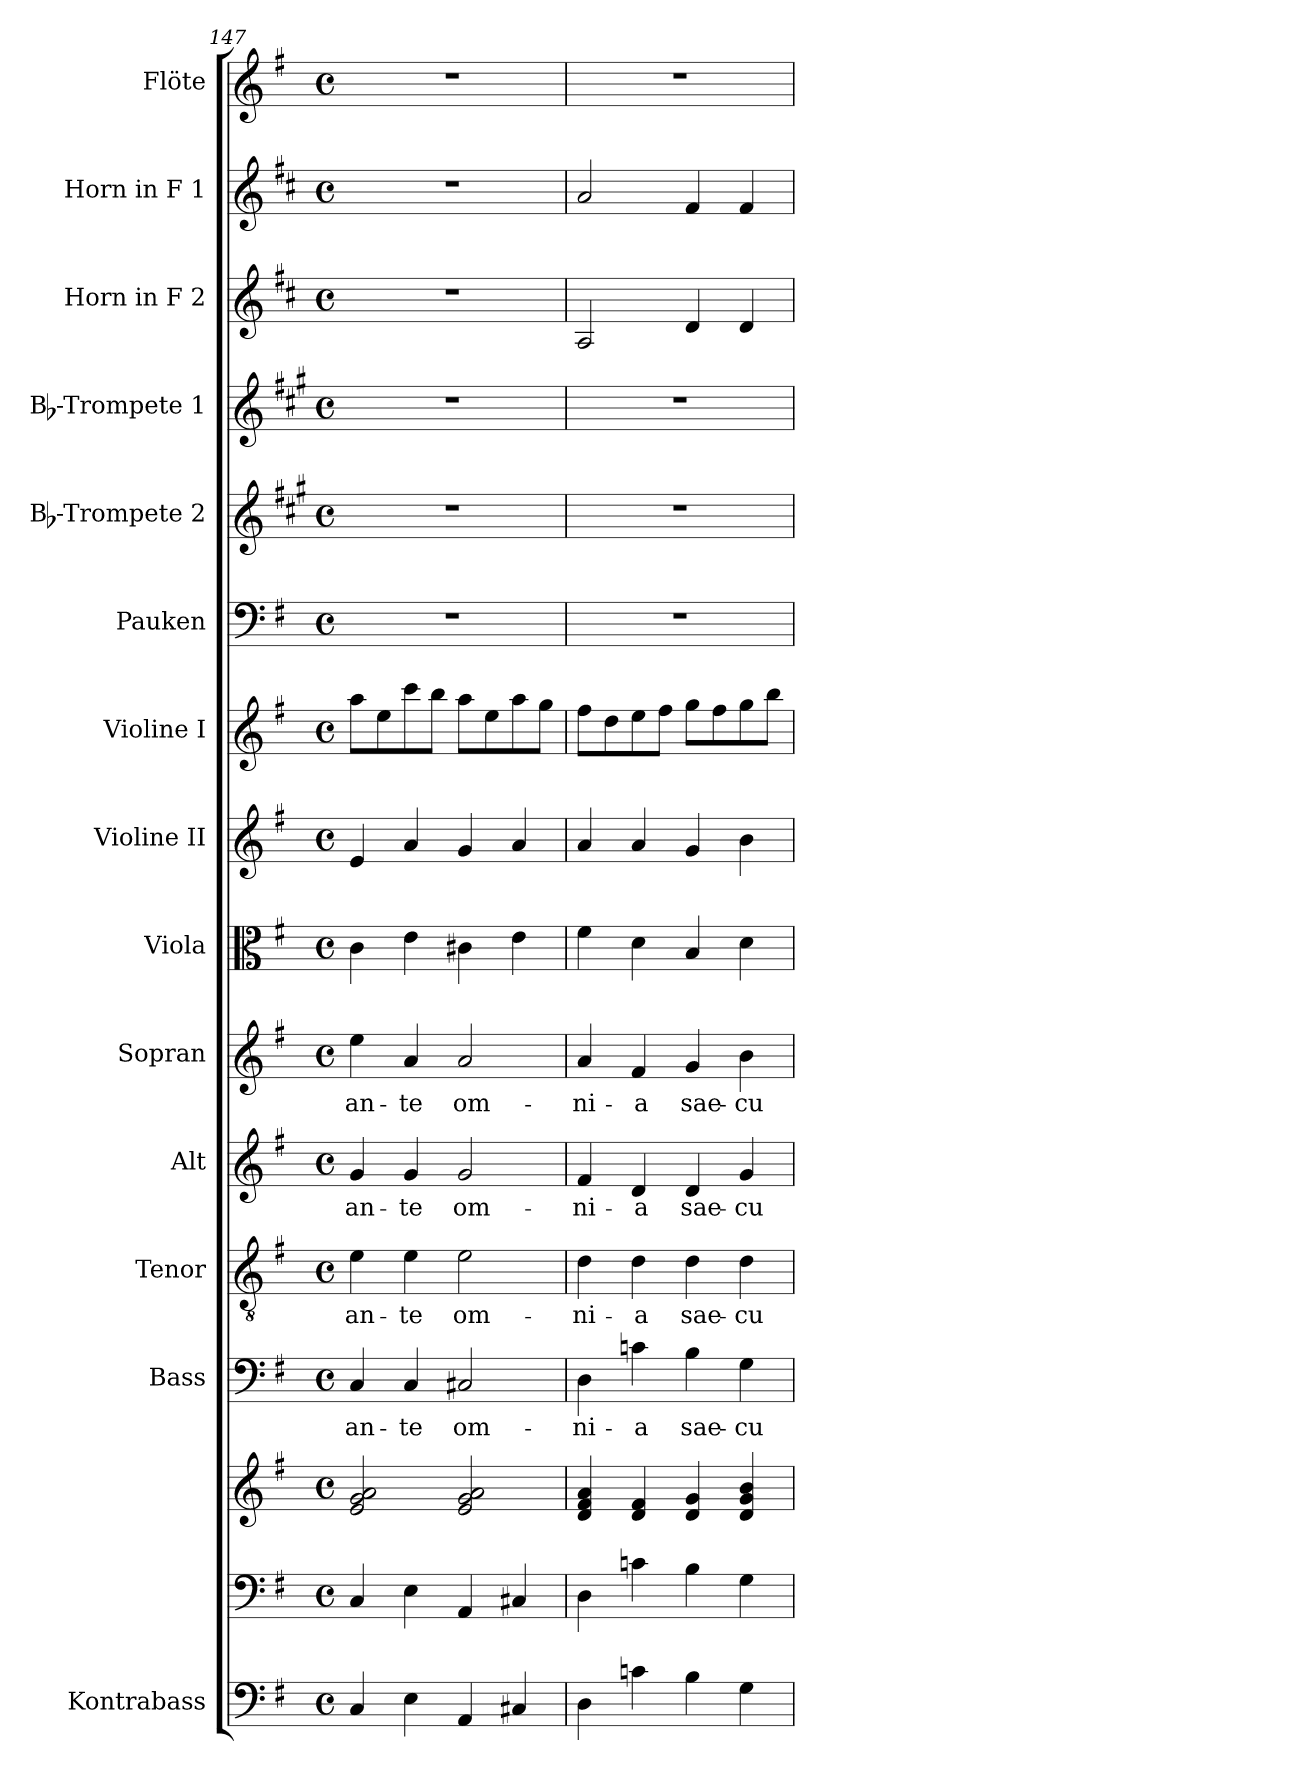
**kern	**kern	**kern	**kern	**text	**kern	**text	**kern	**text	**kern	**text	**kern	**kern	**kern	**kern	**kern	**kern	**kern	**kern	**kern
*part15	*part14	*part14	*part13	*part13	*part12	*part12	*part11	*part11	*part10	*part10	*part9	*part8	*part7	*part6	*part5	*part4	*part3	*part2	*part1
*staff16	*staff15	*staff14	*staff13	*staff13	*staff12	*staff12	*staff11	*staff11	*staff10	*staff10	*staff9	*staff8	*staff7	*staff6	*staff5	*staff4	*staff3	*staff2	*staff1
*I"Kontrabass	*	*	*I"Bass	*	*I"Tenor	*	*I"Alt	*	*I"Sopran	*	*I"Viola	*I"Violine II	*I"Violine I	*I"Pauken	*I"Bb-Trompete 2	*I"Bb-Trompete 1	*I"Horn in F 2	*I"Horn in F 1	*I"Flöte
*I'Kb.	*	*	*I'B.	*	*I'T.	*	*I'A.	*	*I'S.	*	*I'Vla.	*I'Vl. II	*I'Vl. I	*I'Pk.	*I'Bb Trp. 2	*I'Bb Trp. 1	*	*	*I'Fl.
*clefF4	*clefF4	*clefG2	*clefF4	*	*clefGv2	*	*clefG2	*	*clefG2	*	*clefC3	*clefG2	*clefG2	*clefF4	*clefG2	*clefG2	*clefG2	*clefG2	*clefG2
*ITrd7c12	*	*	*	*	*	*	*	*	*	*	*	*	*	*	*ITrd1c2	*ITrd1c2	*ITrd4c7	*ITrd4c7	*
*k[f#]	*k[f#]	*k[f#]	*k[f#]	*	*k[f#]	*	*k[f#]	*	*k[f#]	*	*k[f#]	*k[f#]	*k[f#]	*k[f#]	*k[f#]	*k[f#]	*k[f#]	*k[f#]	*k[f#]
*G:	*G:	*G:	*G:	*	*G:	*	*G:	*	*G:	*	*G:	*G:	*G:	*G:	*G:	*G:	*G:	*G:	*G:
*M4/4	*M4/4	*M4/4	*M4/4	*	*M4/4	*	*M4/4	*	*M4/4	*	*M4/4	*M4/4	*M4/4	*M4/4	*M4/4	*M4/4	*M4/4	*M4/4	*M4/4
*met(c)	*met(c)	*met(c)	*met(c)	*	*met(c)	*	*met(c)	*	*met(c)	*	*met(c)	*met(c)	*met(c)	*met(c)	*met(c)	*met(c)	*met(c)	*met(c)	*met(c)
=147	=147	=147	=147	=147	=147	=147	=147	=147	=147	=147	=147	=147	=147	=147	=147	=147	=147	=147	=147
!	!	!	!	!LO:LY:b	!	!LO:LY:b	!	!LO:LY:b	!	!LO:LY:b	!	!	!	!	!	!	!	!	!
4CC/	4C/	2e/ 2g/ 2a/	4C/	an-	4e\	an-	4g/	an-	4ee\	an-	4c\	4e/	8aa\L	1r	1r	1r	1r	1r	1r
.	.	.	.	.	.	.	.	.	.	.	.	.	8ee\	.	.	.	.	.	.
!	!	!	!	!LO:LY:b	!	!LO:LY:b	!	!LO:LY:b	!	!LO:LY:b	!	!	!	!	!	!	!	!	!
4EE\	4E\	.	4C/	-te	4e\	-te	4g/	-te	4a/	-te	4e\	4a/	8ccc\	.	.	.	.	.	.
.	.	.	.	.	.	.	.	.	.	.	.	.	8bb\J	.	.	.	.	.	.
!	!	!	!	!LO:LY:b	!	!LO:LY:b	!	!LO:LY:b	!	!LO:LY:b	!	!	!	!	!	!	!	!	!
4AAA/	4AA/	2e/ 2g/ 2a/	2C#X/	om-	2e\	om-	2g/	om-	2a/	om-	4c#X\	4g/	8aa\L	.	.	.	.	.	.
.	.	.	.	.	.	.	.	.	.	.	.	.	8ee\	.	.	.	.	.	.
4CC#X/	4C#X/	.	.	.	.	.	.	.	.	.	4e\	4a/	8aa\	.	.	.	.	.	.
.	.	.	.	.	.	.	.	.	.	.	.	.	8gg\J	.	.	.	.	.	.
=148	=148	=148	=148	=148	=148	=148	=148	=148	=148	=148	=148	=148	=148	=148	=148	=148	=148	=148	=148
!	!	!	!	!LO:LY:b	!	!LO:LY:b	!	!LO:LY:b	!	!LO:LY:b	!	!	!	!	!	!	!	!	!
4DD\	4D\	4d/ 4f#/ 4a/	4D\	-ni-	4d\	-ni-	4f#/	-ni-	4a/	-ni-	4f#\	4a/	8ff#\L	1r	1r	1r	2D/	2d/	1r
.	.	.	.	.	.	.	.	.	.	.	.	.	8dd\	.	.	.	.	.	.
!	!	!	!	!LO:LY:b	!	!LO:LY:b	!	!LO:LY:b	!	!LO:LY:b	!	!	!	!	!	!	!	!	!
4Cn\	4cn\	4d/ 4f#/	4cn\	-a	4d\	-a	4d/	-a	4f#/	-a	4d\	4a/	8ee\	.	.	.	.	.	.
.	.	.	.	.	.	.	.	.	.	.	.	.	8ff#\J	.	.	.	.	.	.
!	!	!	!	!LO:LY:b	!	!LO:LY:b	!	!LO:LY:b	!	!LO:LY:b	!	!	!	!	!	!	!	!	!
4BB\	4B\	4d/ 4g/	4B\	sae-	4d\	sae-	4d/	sae-	4g/	sae-	4B/	4g/	8gg\L	.	.	.	4G/	4B/	.
.	.	.	.	.	.	.	.	.	.	.	.	.	8ff#\	.	.	.	.	.	.
!	!	!	!	!LO:LY:b	!	!LO:LY:b	!	!LO:LY:b	!	!LO:LY:b	!	!	!	!	!	!	!	!	!
4GG\	4G\	4d/ 4g/ 4b/	4G\	-cu-	4d\	-cu-	4g/	-cu-	4b\	-cu-	4d\	4b\	8gg\	.	.	.	4G/	4B/	.
.	.	.	.	.	.	.	.	.	.	.	.	.	8bb\J	.	.	.	.	.	.
=	=	=	=	=	=	=	=	=	=	=	=	=	=	=	=	=	=	=	=
*-	*-	*-	*-	*-	*-	*-	*-	*-	*-	*-	*-	*-	*-	*-	*-	*-	*-	*-	*-
